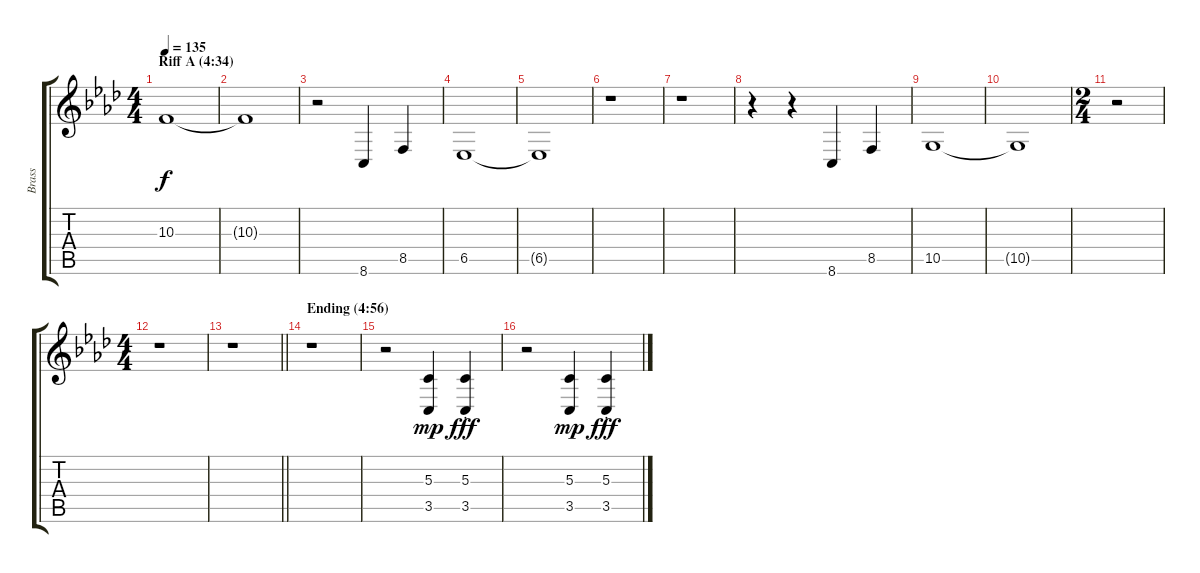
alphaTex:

\track ("Brass" "Brass") {instrument trombone}
\staff {score tabs}
\tuning (E4 B3 G3 D3 A2 E2) {hide}
\ts (4 4)
\section ("" "Riff A (4:34)")
\tempo 135
\clef g2
\ks fminor
10.3.1{dy f volume 0} |
10.3{t}.1 |
r.2 8.6.4{volume 16 balance 3 instrument trombone} 8.5.4 |
6.5.1 |
6.5{t}.1{volume 0} |
r.1 |
r.1 |
r.4 r.4 8.6.4{volume 16} 8.5.4 |
10.5.1 |
10.5{t}.1{volume 0} |
\ts (2 4)
r.2 |
\ts (4 4)
r.1 |
\barLineRight lightlight
r.1 |
\section ("" "Ending (4:56)")
r.1 |
r.2 (5.3 3.5).4{dy mp volume 8 balance 13 instrument brasssection} (5.3{st} 3.5{st}).4{dy fff} |
r.2 (5.3 3.5).4{dy mp} (5.3{st} 3.5{st}).4{dy fff}
